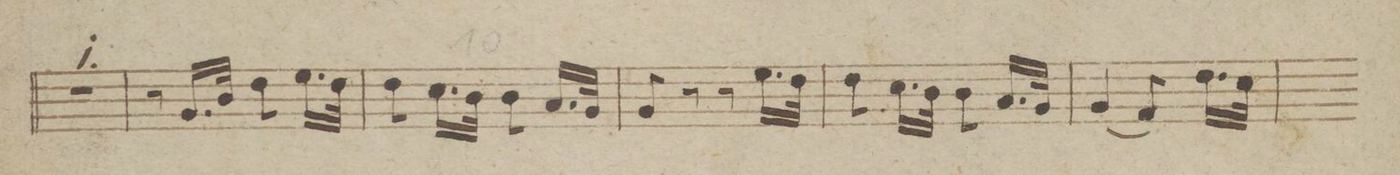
**kern	**dynam
*I"Violon e Violoncello	*
*clefF4	*
*k[b-e-]	*
*M2/4	*
2r	.
=9	=9
8r	.
16.BB-/LL	.
32D/JJk	.
8F\	.
16.G\LL	.
32F\JJk	.
=10	=10
8F\	.
16.E-\LL	.
32D\JJk	.
8D\	.
16.C/LL	.
32BB-/JJk	.
=11	=11
8BB-/	.
8r	.
8r	.
16.G\LL	.
32F\JJk	.
=12	=12
8F\	.
16.E-\LL	.
32D\JJk	.
8D\	.
16.C/LL	.
32BB-/JJk	.
=13	=13
(4BB-/	.
8AA/)	.
16.F\LL	.
32E-\JJk	.
=14	=14
*-	*-
